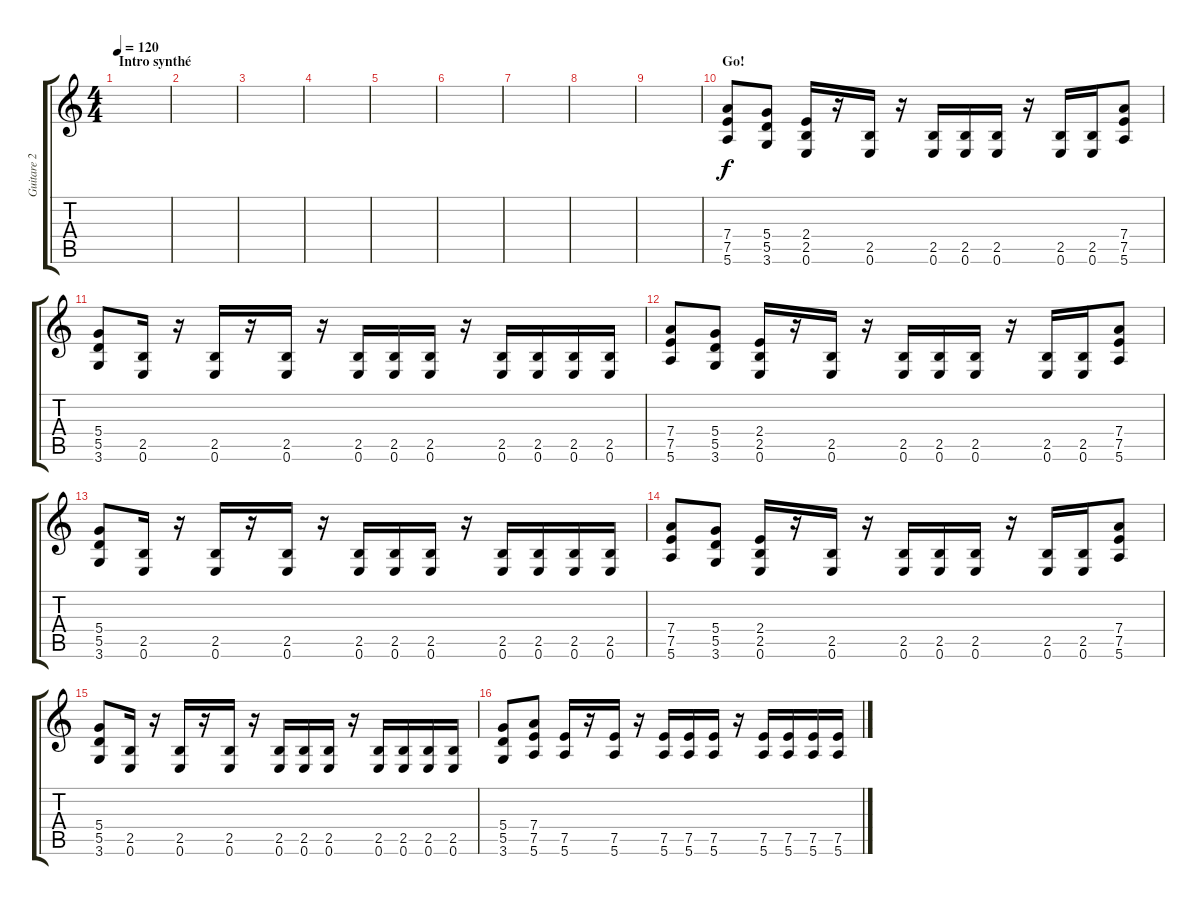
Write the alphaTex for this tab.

\track ("Guitare 2" "Guitare 2") {instrument distortionguitar}
\staff {score tabs}
\tuning (E4 B3 G3 D3 A2 E2) {hide}
\ts (4 4)
\section ("" "Intro synthé")
\tempo 120
\clef g2
\ks c
|
|
|
|
|
|
|
|
|
\section ("" "Go!")
(7.4 7.5 5.6).8 (5.4 5.5 3.6).8 (2.4 2.5 0.6).16 r.16 (2.5 0.6).16 r.16 (2.5 0.6).16 (2.5 0.6).16 (2.5 0.6).16 r.16 (2.5 0.6).16 (2.5 0.6).16 (7.4 7.5 5.6).8 |
(5.4 5.5 3.6).8 (2.5 0.6).16 r.16 (2.5 0.6).16 r.16 (2.5 0.6).16 r.16 (2.5 0.6).16 (2.5 0.6).16 (2.5 0.6).16 r.16 (2.5 0.6).16 (2.5 0.6).16 (2.5 0.6).16 (2.5 0.6).16 |
(7.4 7.5 5.6).8 (5.4 5.5 3.6).8 (2.4 2.5 0.6).16 r.16 (2.5 0.6).16 r.16 (2.5 0.6).16 (2.5 0.6).16 (2.5 0.6).16 r.16 (2.5 0.6).16 (2.5 0.6).16 (7.4 7.5 5.6).8 |
(5.4 5.5 3.6).8 (2.5 0.6).16 r.16 (2.5 0.6).16 r.16 (2.5 0.6).16 r.16 (2.5 0.6).16 (2.5 0.6).16 (2.5 0.6).16 r.16 (2.5 0.6).16 (2.5 0.6).16 (2.5 0.6).16 (2.5 0.6).16 |
(7.4 7.5 5.6).8 (5.4 5.5 3.6).8 (2.4 2.5 0.6).16 r.16 (2.5 0.6).16 r.16 (2.5 0.6).16 (2.5 0.6).16 (2.5 0.6).16 r.16 (2.5 0.6).16 (2.5 0.6).16 (7.4 7.5 5.6).8 |
(5.4 5.5 3.6).8 (2.5 0.6).16 r.16 (2.5 0.6).16 r.16 (2.5 0.6).16 r.16 (2.5 0.6).16 (2.5 0.6).16 (2.5 0.6).16 r.16 (2.5 0.6).16 (2.5 0.6).16 (2.5 0.6).16 (2.5 0.6).16 |
(5.4 5.5 3.6).8 (7.4 7.5 5.6).8 (7.5 5.6).16 r.16 (7.5 5.6).16 r.16 (7.5 5.6).16 (7.5 5.6).16 (7.5 5.6).16 r.16 (7.5 5.6).16 (7.5 5.6).16 (7.5 5.6).16 (7.5 5.6).16
